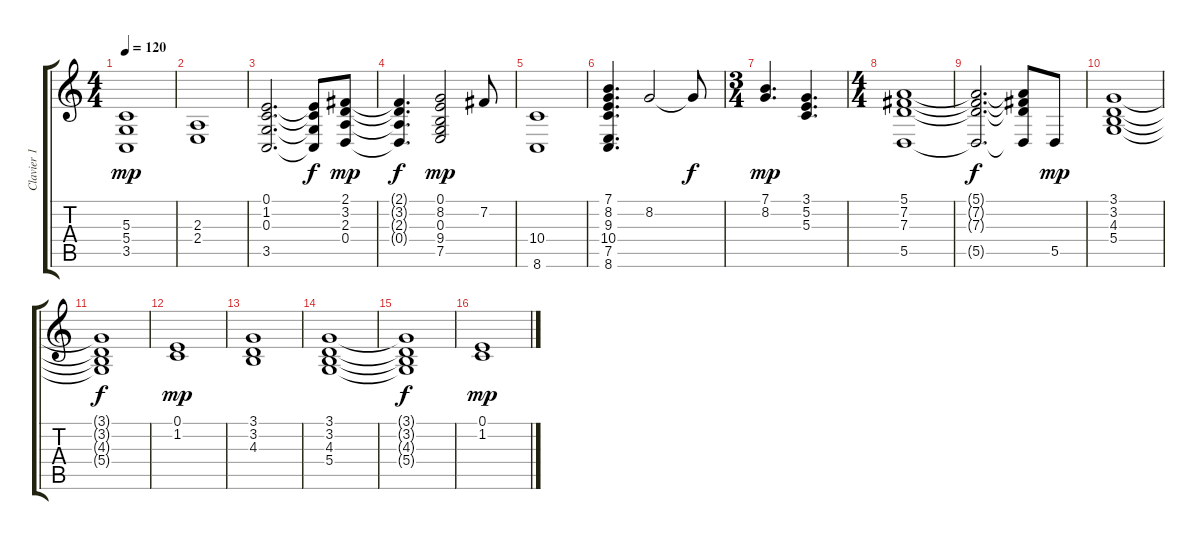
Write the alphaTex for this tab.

\track ("Clavier 1" "Clavier 1") {instrument pad2warm}
\staff {score tabs}
\tuning (E4 B3 G3 D3 A2 E2) {hide}
\ts (4 4)
\tempo 120
\clef g2
\ks c
(5.3 5.4 3.5).1{dy mp} |
(2.3 2.4).1 |
(0.1 1.2 0.3 3.5).2{d} (0.1{t} 1.2{t} 0.3{t} 3.5{t}).8{dy f} (2.1 3.2 2.3 0.4).8{dy mp} |
(2.1{t} 3.2{t} 2.3{t} 0.4{t}).4{d dy f} (0.1 8.2 0.3 9.4 7.5).2{dy mp} 7.2.8 |
(10.4 8.6).1 |
(7.1 8.2 9.3 10.4 7.5 8.6).4{d} 8.2.2 8.2{t}.8{dy f} |
\ts (3 4)
(7.1 8.2).4{d dy mp} (3.1 5.2 5.3).4{d} |
\ts (4 4)
(5.1 7.2 7.3 5.5).1 |
(5.1{t} 7.2{t} 7.3{t} 5.5{t}).2{d dy f} (5.1{t} 7.2{t} 7.3{t} 5.5{t}).8 5.5.8{dy mp} |
(3.1 3.2 4.3 5.4).1 |
(3.1{t} 3.2{t} 4.3{t} 5.4{t}).1{dy f} |
(0.1 1.2).1{dy mp} |
(3.1 3.2 4.3).1 |
(3.1 3.2 4.3 5.4).1 |
(3.1{t} 3.2{t} 4.3{t} 5.4{t}).1{dy f} |
(0.1 1.2).1{dy mp}
